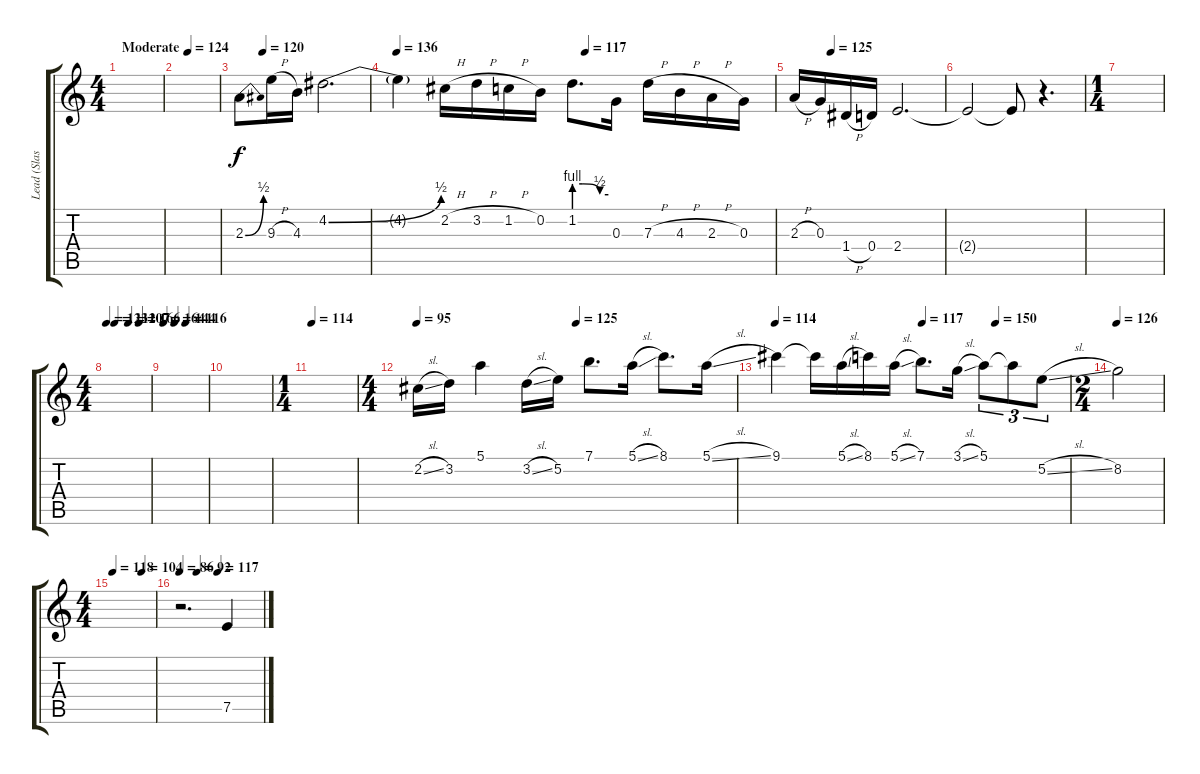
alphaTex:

\track ("Lead (Slash)" "Lead (Slas") {instrument distortionguitar}
\staff {score tabs}
\tuning (E4 B3 G3 D3 A2 E2) {hide}
\ts (4 4)
\tempo (124 "Moderate")
\clef g2
\ks c
|
|
\tempo (120 0.1875)
2.3{be (bend 0 0 60 2)}.8 9.3{h}.16 4.3.16 4.2{be (bend 0 0 60 2)}.2{d} |
\tempo 136
\tempo (117 0.5)
4.2{t}.4 2.2{h}.16 3.2{h}.16 1.2{h}.16 0.2.16 1.2{be (custom 0 4 15 4 45 2 60 2)}.8{d} 0.3.16 7.3{h}.16 4.3{h}.16 2.3{h}.16 0.3.16 |
\tempo (125 0.25)
2.3{h}.16 0.3.16 1.4{h}.16 0.4.16 2.4.2{d} |
2.4{t}.2 2.4{t}.8 r.4{d} |
\ts (1 4)
|
\ts (4 4)
\tempo 123
\tempo (112 0.1875)
\tempo (107 0.5)
\tempo (166 0.75)
|
\tempo 164
\tempo (144 0.25)
\tempo (116 0.5)
|
|
\ts (1 4)
\tempo 114
|
\ts (4 4)
\tempo 95
\tempo (125 0.5)
2.2{sl}.16 3.2.16 5.1.4 3.2{sl}.16 5.2.16 7.1.8{d} 5.1{sl}.16 8.1.8{d} 5.1{sl}.16 |
\tempo 114
\tempo (117 0.5)
\tempo (150 0.75)
9.1.4 9.1{t}.16 5.1{sl}.16 8.1.16 5.1{sl}.16 7.1.8{d} 3.1{sl}.16 5.1.8{tu (3 2)} 5.1{t}.8{tu (3 2)} 5.2{sl}.8{tu (3 2)} |
\ts (2 4)
\tempo 126
8.2.2 |
\ts (4 4)
\tempo 118
\tempo (104 0.6875)
|
\tempo 86
\tempo (92 0.20833333333333334)
\tempo (117 0.4583333333333333)
r.2{d} 7.5.4
